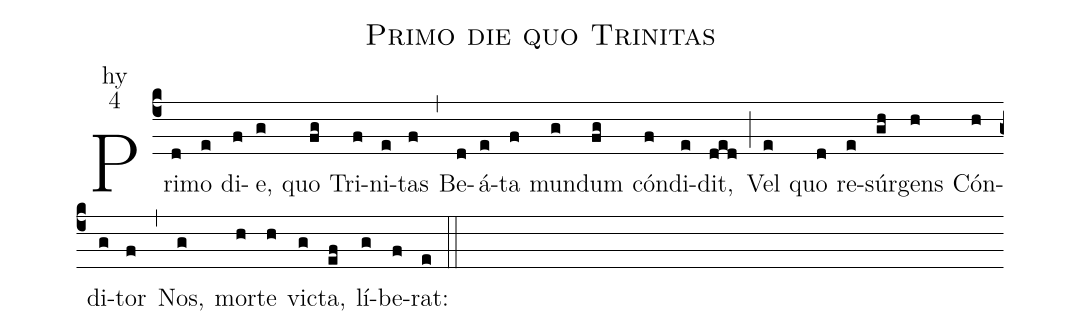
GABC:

name:Primo die quo Trinitas;
office-part:hy;
mode:4;
%%
(c4)Pri(d)mo(e) di(f)e,(g) quo(fg) Tri(f)ni(e)tas(f) (,)
Be(d)á(e)ta(f) mun(g)dum(fg) cón(f)di(e)dit,(ded) (;)
Vel(e) quo(d) re(e)súr(gh)gens(h) Cón(h)di(g)tor(f) (,)
Nos,(g) mor(h)te(h) vi(g)cta,(ef) lí(g)be(f)rat:(e) (::)
